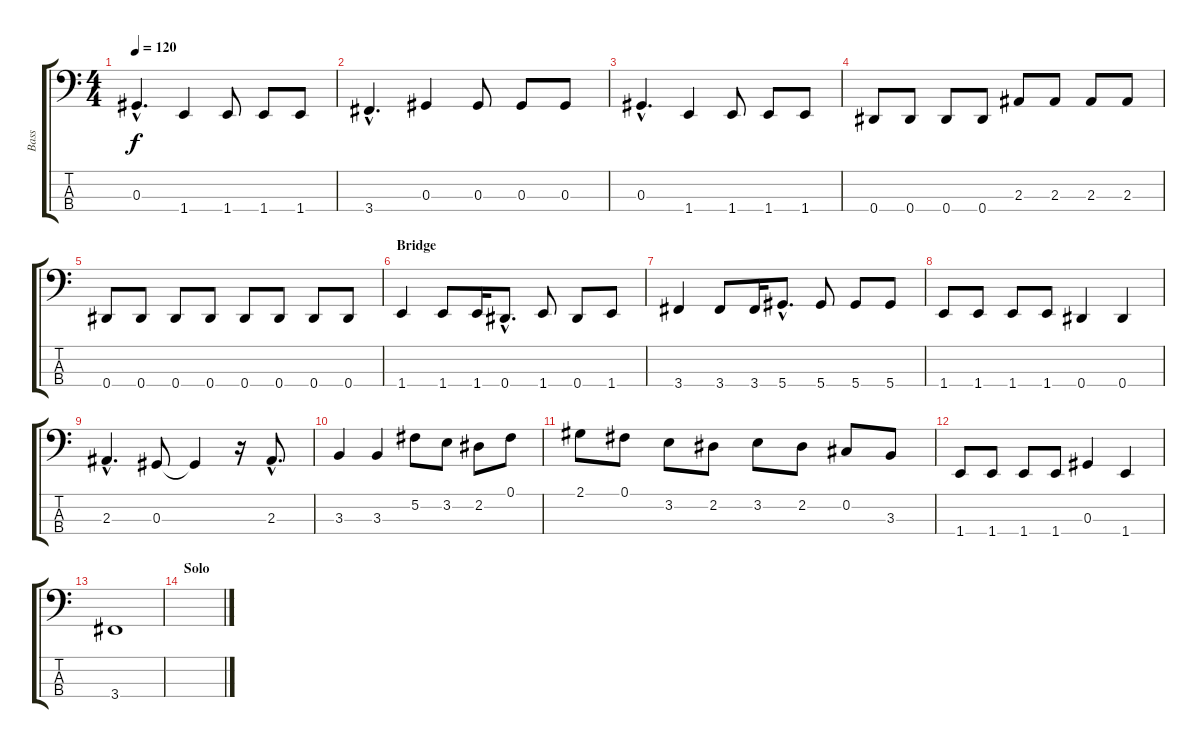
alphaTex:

\track ("Bass" "Bass") {instrument electricbasspick}
\staff {score tabs}
\tuning (Gb2 Db2 Ab1 Eb1) {hide}
\ts (4 4)
\tempo 120
\clef f4
\ks c
0.3{hac}.4{d dy f} 1.4.4 1.4.8 1.4.8 1.4.8 |
3.4{hac}.4{d} 0.3.4 0.3.8 0.3.8 0.3.8 |
0.3{hac}.4{d} 1.4.4 1.4.8 1.4.8 1.4.8 |
0.4.8 0.4.8 0.4.8 0.4.8 2.3.8 2.3.8 2.3.8 2.3.8 |
0.4.8 0.4.8 0.4.8 0.4.8 0.4.8 0.4.8 0.4.8 0.4.8 |
\section ("" "Bridge")
1.4.4 1.4.8 1.4.16 0.4{hac}.8{d} 1.4.8 0.4.8 1.4.8 |
3.4.4 3.4.8 3.4.16 5.4{hac}.8{d} 5.4.8 5.4.8 5.4.8 |
1.4.8 1.4.8 1.4.8 1.4.8 0.4.4 0.4.4 |
2.3{hac}.4{d} 0.3.8 0.3{t}.4 r.16 2.3{hac}.8{d} |
3.3.4 3.3.4 5.2.8 3.2.8 2.2.8 0.1.8 |
2.1.8 0.1.8 3.2.8 2.2.8 3.2.8 2.2.8 0.2.8 3.3.8 |
1.4.8 1.4.8 1.4.8 1.4.8 0.3.4 1.4.4 |
3.4.1 |
\section ("" "Solo")
